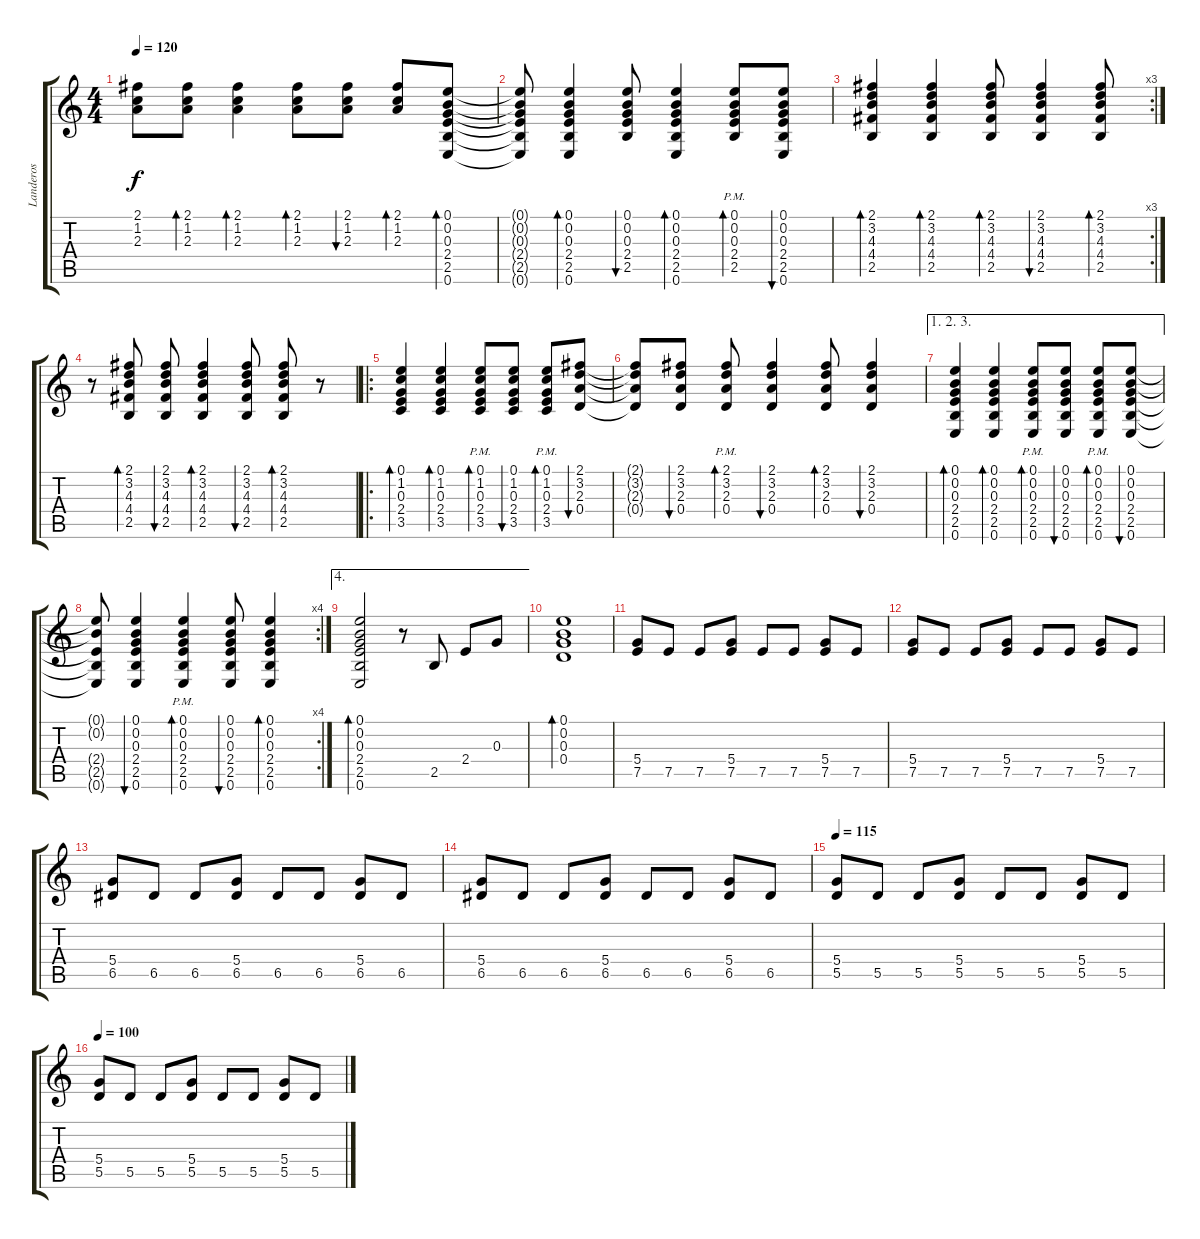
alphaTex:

\track ("Landeros" "Landeros") {solo instrument acousticguitarsteel}
\staff {score tabs}
\tuning (E4 B3 G3 D3 A2 E2) {hide}
\ts (4 4)
\tempo 120
\clef g2
\ks c
(2.1{t} 1.2{t} 2.3{t}).8{dy f} (2.1 1.2 2.3).8{bd 60} (2.1 1.2 2.3).4{bd 60} (2.1 1.2 2.3).8{bd 60} (2.1 1.2 2.3).8{bu 60} (2.1 1.2 2.3).8{bd 60} (0.1 0.2 0.3 2.4 2.5 0.6).8{bd 60} |
(0.1{t} 0.2{t} 0.3{t} 2.4{t} 2.5{t} 0.6{t}).8 (0.1 0.2 0.3 2.4 2.5 0.6).4{bd 60} (0.1 0.2 0.3 2.4 2.5).8{bu 60} (0.1 0.2 0.3 2.4 2.5 0.6).4{bd 60} (0.1 0.2 0.3 2.4 2.5{pm}).8{bd 60} (0.1 0.2 0.3 2.4 2.5 0.6).8{bu 60} |
\rc 3
(2.1 3.2 4.3 4.4 2.5).4{bd 60} (2.1 3.2 4.3 4.4 2.5).4{bd 60} (2.1 3.2 4.3 4.4 2.5).8{bd 60} (2.1 3.2 4.3 4.4 2.5).4{bu 60} (2.1 3.2 4.3 4.4 2.5).8{bd 60} |
r.8 (2.1 3.2 4.3 4.4 2.5).8{bd 60} (2.1 3.2 4.3 4.4 2.5).8{bu 60} (2.1 3.2 4.3 4.4 2.5).4{bd 60} (2.1 3.2 4.3 4.4 2.5).8{bu 60} (2.1 3.2 4.3 4.4 2.5).8{bd 60} r.8 |
\ro
(0.1 1.2 0.3 2.4 3.5).4{bd 60} (0.1 1.2 0.3 2.4 3.5).4{bd 60} (0.1 1.2 0.3 2.4{pm} 3.5).8{bd 60} (0.1 1.2 0.3 2.4 3.5).8{bu 60} (0.1 1.2 0.3 2.4{pm} 3.5).8{bd 60} (2.1 3.2 2.3 0.4).8{bu 60} |
(2.1{t} 3.2{t} 2.3{t} 0.4{t}).8 (2.1 3.2 2.3 0.4).8{bu 60} (2.1 3.2{pm} 2.3 0.4).8{bd 60} (2.1 3.2 2.3 0.4).4{bu 60} (2.1 3.2 2.3 0.4).8{bd 60} (2.1 3.2 2.3 0.4).4{bu 60} |
\ae (1 2 3)
(0.1 0.2 0.3 2.4 2.5 0.6).4{bd 60} (0.1 0.2 0.3 2.4 2.5 0.6).4{bd 60} (0.1 0.2 0.3 2.4 2.5 0.6{pm}).8{bd 60} (0.1 0.2 0.3 2.4 2.5 0.6).8{bu 60} (0.1 0.2 0.3 2.4 2.5 0.6{pm}).8{bd 60} (0.1 0.2 0.3 2.4 2.5 0.6).8{bu 60} |
\rc 4
(0.1{t} 0.2{t} 2.4{t} 2.5{t} 0.6{t}).8 (0.1 0.2 0.3 2.4 2.5 0.6).4{bu 60} (0.1 0.2 0.3 2.4 2.5 0.6{pm}).4{bd 60} (0.1 0.2 0.3 2.4 2.5 0.6).8{bu 60} (0.1 0.2 0.3 2.4 2.5 0.6).4{bd 60} |
\ae 4
(0.1 0.2 0.3 2.4 2.5 0.6).2{bd 60} r.8 2.5.8 2.4.8 0.3.8 |
(0.1 0.2 0.3 0.4).1{bd 240} |
(5.4 7.5).8 7.5.8 7.5.8 (5.4 7.5).8 7.5.8 7.5.8 (5.4 7.5).8 7.5.8 |
(5.4 7.5).8 7.5.8 7.5.8 (5.4 7.5).8 7.5.8 7.5.8 (5.4 7.5).8 7.5.8 |
(5.4 6.5).8 6.5.8 6.5.8 (5.4 6.5).8 6.5.8 6.5.8 (5.4 6.5).8 6.5.8 |
(5.4 6.5).8 6.5.8 6.5.8 (5.4 6.5).8 6.5.8 6.5.8 (5.4 6.5).8 6.5.8 |
\tempo 115
(5.4 5.5).8 5.5.8 5.5.8 (5.4 5.5).8 5.5.8 5.5.8 (5.4 5.5).8 5.5.8 |
\tempo 100
(5.4 5.5).8 5.5.8 5.5.8 (5.4 5.5).8 5.5.8 5.5.8 (5.4 5.5).8 5.5.8
